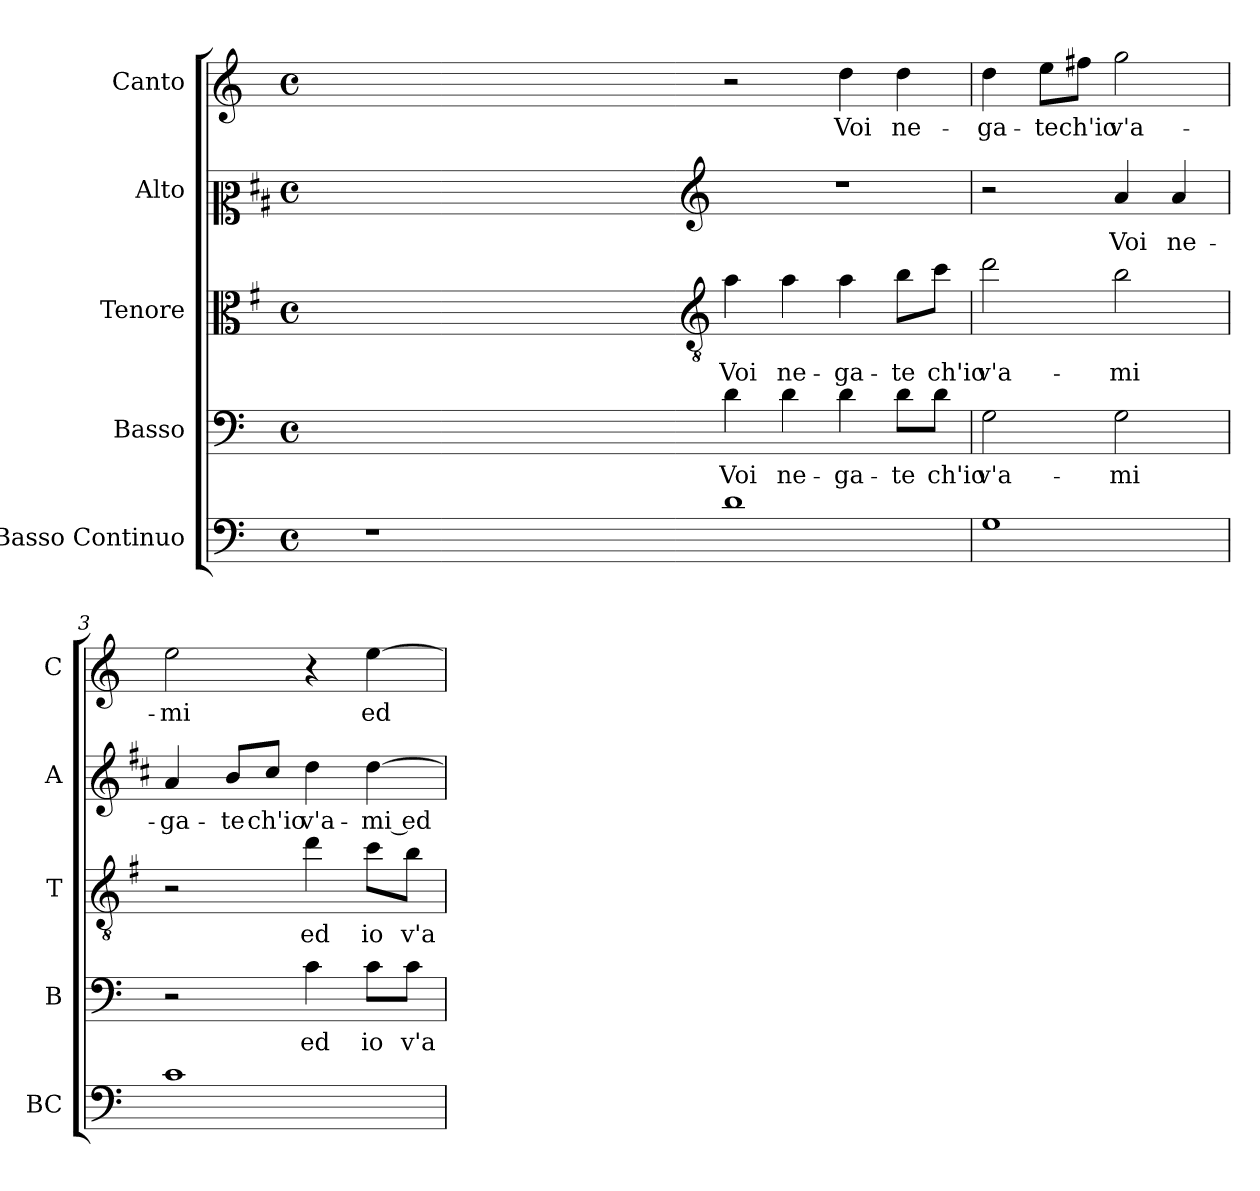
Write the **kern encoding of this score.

**kern	**kern	**text	**kern	**text	**kern	**text	**kern	**text
*part5	*part4	*part4	*part3	*part3	*part2	*part2	*part1	*part1
*staff5	*staff4	*staff4	*staff3	*staff3	*staff2	*staff2	*staff1	*staff1
*I"Basso Continuo	*I"Basso	*	*I"Tenore	*	*I"Alto	*	*I"Canto	*
*I'BC	*I'B	*	*I'T	*	*I'A	*	*I'C	*
*clefF4	*clefF4	*	*clefC3	*	*clefC2	*	*clefG2	*
*	*	*	*ITrd4c7	*	*ITrd1c2	*	*	*
*k[]	*k[]	*	*k[]	*	*k[]	*	*k[]	*
*C:	*C:	*	*C:	*	*C:	*	*C:	*
*M4/4	*M4/4	*	*M4/4	*	*M4/4	*	*M4/4	*
*met(c)	*met(c)	*	*met(c)	*	*met(c)	*	*met(c)	*
=	=	=	=	=	=	=	=	=
1r	1ryy	.	1ryy	.	1ryy	.	1ryy	.
=1X-	=1X-	=1X-	=1X-	=1X-	=1X-	=1X-	=1X-	=1X-
4ryy	4ryy	.	4ryy	.	4ryy	.	4ryy	.
4ryy	4ryy	.	4ryy	.	4ryy	.	4ryy	.
4ryy	4ryy	.	4ryy	.	4ryy	.	4ryy	.
4ryy	4ryy	.	4ryy	.	4ryy	.	4ryy	.
=1-	=1-	=1-	=1-	=1-	=1-	=1-	=1-	=1-
*	*	*	*clefGv2	*	*clefG2	*	*	*
!	!	!LO:LY:b	!	!	!	!	!	!
!	!	!	!	!LO:LY:b	!	!	!	!
1d	4d\	Voi	4d\	Voi	1r	.	2r	.
!	!	!LO:LY:b	!	!	!	!	!	!
!	!	!	!	!LO:LY:b	!	!	!	!
.	4d\	ne-	4d\	ne-	.	.	.	.
!	!	!LO:LY:b	!	!	!	!	!	!
!	!	!	!	!LO:LY:b	!	!	!	!
!	!	!	!	!	!	!	!	!LO:LY:b
.	4d\	-ga-	4d\	-ga-	.	.	4dd\	Voi
!	!	!LO:LY:b	!	!	!	!	!	!
!	!	!	!	!LO:LY:b	!	!	!	!
!	!	!	!	!	!	!	!	!LO:LY:b
.	8d\L	-te	8e\L	-te	.	.	4dd\	ne-
!	!	!LO:LY:b	!	!	!	!	!	!
!	!	!	!	!LO:LY:b	!	!	!	!
.	8d\J	ch'io	8f\J	ch'io	.	.	.	.
=2	=2	=2	=2	=2	=2	=2	=2	=2
!	!	!LO:LY:b	!	!	!	!	!	!
!	!	!	!	!LO:LY:b	!	!	!	!
!	!	!	!	!	!	!	!	!LO:LY:b
1G	2G\	v'a-	2g\	v'a-	2r	.	4dd\	-ga-
!	!	!	!	!	!	!	!	!LO:LY:b
.	.	.	.	.	.	.	8ee\L	-te
!	!	!	!	!	!	!	!	!LO:LY:b
.	.	.	.	.	.	.	8ff#X\J	ch'io
!	!	!LO:LY:b	!	!	!	!	!	!
!	!	!	!	!LO:LY:b	!	!	!	!
!	!	!	!	!	!	!LO:LY:b	!	!
!	!	!	!	!	!	!	!	!LO:LY:b
.	2G\	-mi	2e\	-mi	4g/	Voi	2gg\	v'a-
!	!	!	!	!	!	!LO:LY:b	!	!
.	.	.	.	.	4g/	ne-	.	.
=3	=3	=3	=3	=3	=3	=3	=3	=3
!	!	!	!	!	!	!LO:LY:b	!	!
!	!	!	!	!	!	!	!	!LO:LY:b
1c	2r	.	2r	.	4g/	-ga-	2ee\	-mi
!	!	!	!	!	!	!LO:LY:b	!	!
.	.	.	.	.	8a/L	-te	.	.
!	!	!	!	!	!	!LO:LY:b	!	!
.	.	.	.	.	8b/J	ch'io	.	.
!	!	!LO:LY:b	!	!	!	!	!	!
!	!	!	!	!LO:LY:b	!	!	!	!
!	!	!	!	!	!	!LO:LY:b	!	!
.	4c\	ed	4g\	ed	4cc\	v'a-	4r	.
!	!	!LO:LY:b	!	!	!	!	!	!
!	!	!	!	!LO:LY:b	!	!	!	!
!	!	!	!	!	!	!LO:LY:b	!	!
!	!	!	!	!	!	!	!	!LO:LY:b
.	8c\L	io	8f\L	io	[4cc\	-mi ed	[4ee\	ed
!	!	!LO:LY:b	!	!	!	!	!	!
!	!	!	!	!LO:LY:b	!	!	!	!
.	8c\J	v'a-	8e\J	v'a-	.	.	.	.
=	=	=	=	=	=	=	=	=
*-	*-	*-	*-	*-	*-	*-	*-	*-
